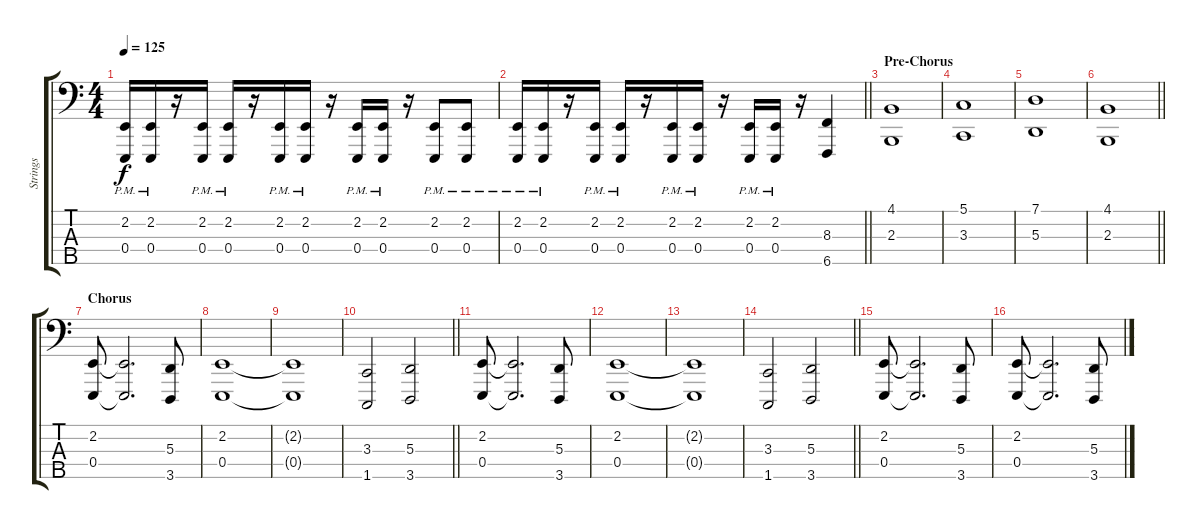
\track ("Strings" "Strings") {instrument stringensemble1}
\staff {score tabs}
\tuning (G2 D2 A1 E1 B0) {hide}
\ts (4 4)
\tempo 125
\clef f4
\ks c
(2.2{pm} 0.4{pm}).16{dy f} (2.2{pm} 0.4{pm}).16 r.16 (2.2{pm} 0.4{pm}).16 (2.2{pm} 0.4{pm}).16 r.16 (2.2{pm} 0.4{pm}).16 (2.2{pm} 0.4{pm}).16 r.16 (2.2{pm} 0.4{pm}).16 (2.2{pm} 0.4{pm}).16 r.16 (2.2{pm} 0.4{pm}).8 (2.2{pm} 0.4{pm}).8 |
\barLineRight lightlight
(2.2{pm} 0.4{pm}).16 (2.2{pm} 0.4{pm}).16 r.16 (2.2{pm} 0.4{pm}).16 (2.2{pm} 0.4{pm}).16 r.16 (2.2{pm} 0.4{pm}).16 (2.2{pm} 0.4{pm}).16 r.16 (2.2{pm} 0.4{pm}).16 (2.2{pm} 0.4{pm}).16 r.16 (8.3 6.5).4 |
\section ("" "Pre-Chorus ")
(4.1 2.3).1 |
(5.1 3.3).1 |
(7.1 5.3).1 |
\barLineRight lightlight
(4.1 2.3).1 |
\section ("" "Chorus ")
(2.2 0.4).8 (2.2{t} 0.4{t}).2{d} (5.3 3.5).8 |
(2.2 0.4).1 |
(2.2{t} 0.4{t}).1 |
\barLineRight lightlight
(3.3 1.5).2 (5.3 3.5).2 |
(2.2 0.4).8 (2.2{t} 0.4{t}).2{d} (5.3 3.5).8 |
(2.2 0.4).1 |
(2.2{t} 0.4{t}).1 |
\barLineRight lightlight
(3.3 1.5).2 (5.3 3.5).2 |
(2.2 0.4).8 (2.2{t} 0.4{t}).2{d} (5.3 3.5).8 |
(2.2 0.4).8 (2.2{t} 0.4{t}).2{d} (5.3 3.5).8
